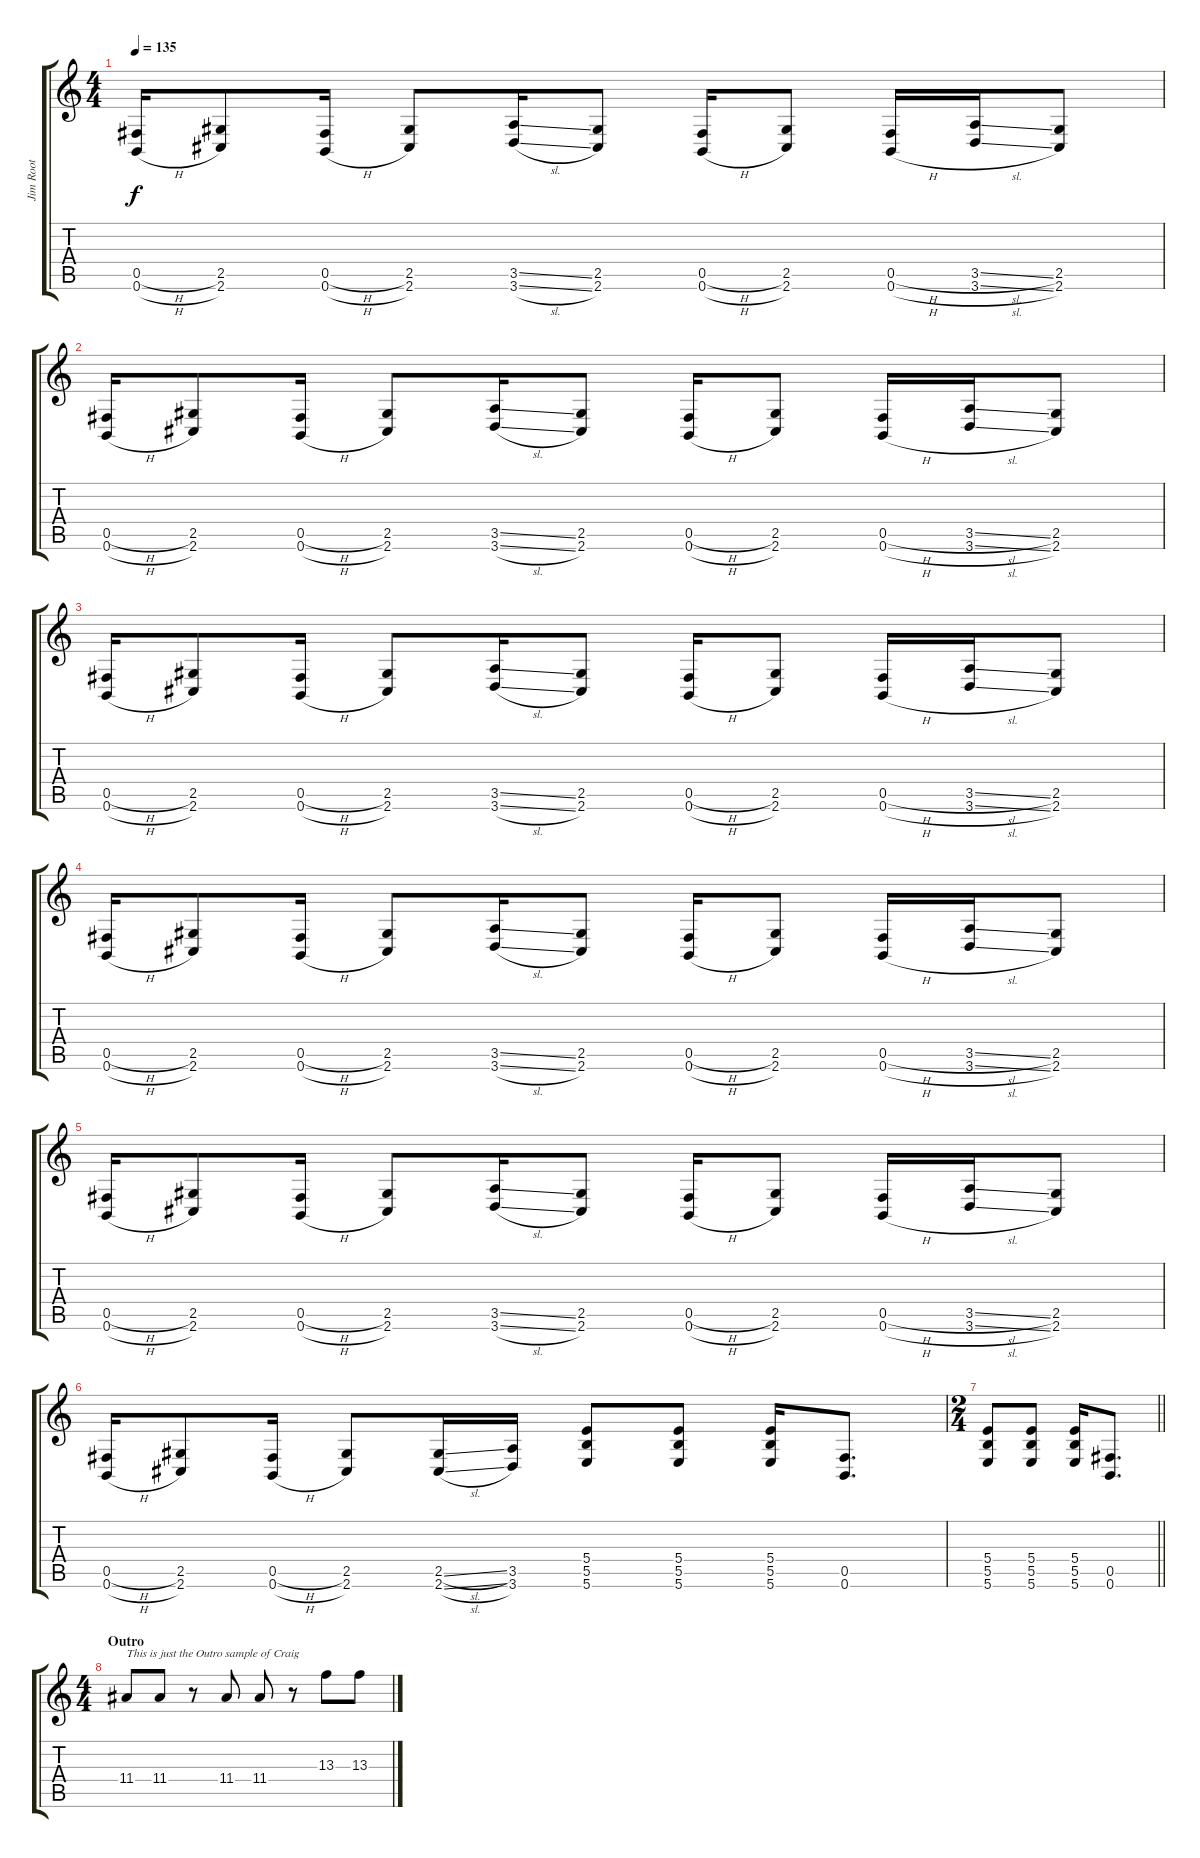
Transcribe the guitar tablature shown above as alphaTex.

\track ("Jim Root" "Jim Root") {instrument distortionguitar}
\staff {score tabs}
\tuning (Db4 Ab3 E3 B2 Gb2 B1) {hide}
\ts (4 4)
\tempo 135
\clef g2
\ks c
(0.5{h} 0.6{h}).16{dy f} (2.5 2.6).8 (0.5{h} 0.6{h}).16 (2.5 2.6).8 (3.5{ss} 3.6{sl}).16 (2.5 2.6).8 (0.5{h} 0.6{h}).16 (2.5 2.6).8 (0.5{h} 0.6{h}).16 (3.5{sl} 3.6{sl}).16 (2.5 2.6).8 |
(0.5{h} 0.6{h}).16 (2.5 2.6).8 (0.5{h} 0.6{h}).16 (2.5 2.6).8 (3.5{ss} 3.6{sl}).16 (2.5 2.6).8 (0.5{h} 0.6{h}).16 (2.5 2.6).8 (0.5{h} 0.6{h}).16 (3.5{sl} 3.6{sl}).16 (2.5 2.6).8 |
(0.5{h} 0.6{h}).16 (2.5 2.6).8 (0.5{h} 0.6{h}).16 (2.5 2.6).8 (3.5{ss} 3.6{sl}).16 (2.5 2.6).8 (0.5{h} 0.6{h}).16 (2.5 2.6).8 (0.5{h} 0.6{h}).16 (3.5{sl} 3.6{sl}).16 (2.5 2.6).8 |
(0.5{h} 0.6{h}).16 (2.5 2.6).8 (0.5{h} 0.6{h}).16 (2.5 2.6).8 (3.5{ss} 3.6{sl}).16 (2.5 2.6).8 (0.5{h} 0.6{h}).16 (2.5 2.6).8 (0.5{h} 0.6{h}).16 (3.5{sl} 3.6{sl}).16 (2.5 2.6).8 |
(0.5{h} 0.6{h}).16 (2.5 2.6).8 (0.5{h} 0.6{h}).16 (2.5 2.6).8 (3.5{ss} 3.6{sl}).16 (2.5 2.6).8 (0.5{h} 0.6{h}).16 (2.5 2.6).8 (0.5{h} 0.6{h}).16 (3.5{sl} 3.6{sl}).16 (2.5 2.6).8 |
(0.5{h} 0.6{h}).16 (2.5 2.6).8 (0.5{h} 0.6{h}).16 (2.5 2.6).8 (2.5{sl} 2.6{sl}).16 (3.5 3.6).16 (5.4 5.5 5.6).8 (5.4 5.5 5.6).8 (5.4 5.5 5.6).16 (0.5 0.6).8{d} |
\ts (2 4)
\barLineRight lightlight
(5.4 5.5 5.6).8 (5.4 5.5 5.6).8 (5.4 5.5 5.6).16 (0.5 0.6).8{d} |
\ts (4 4)
\section ("" "Outro")
11.4.8{txt "This is just the Outro sample of Craig" volume 0 instrument lead7fifths} 11.4.8 r.8 11.4.8 11.4.8 r.8 13.3.8 13.3.8
